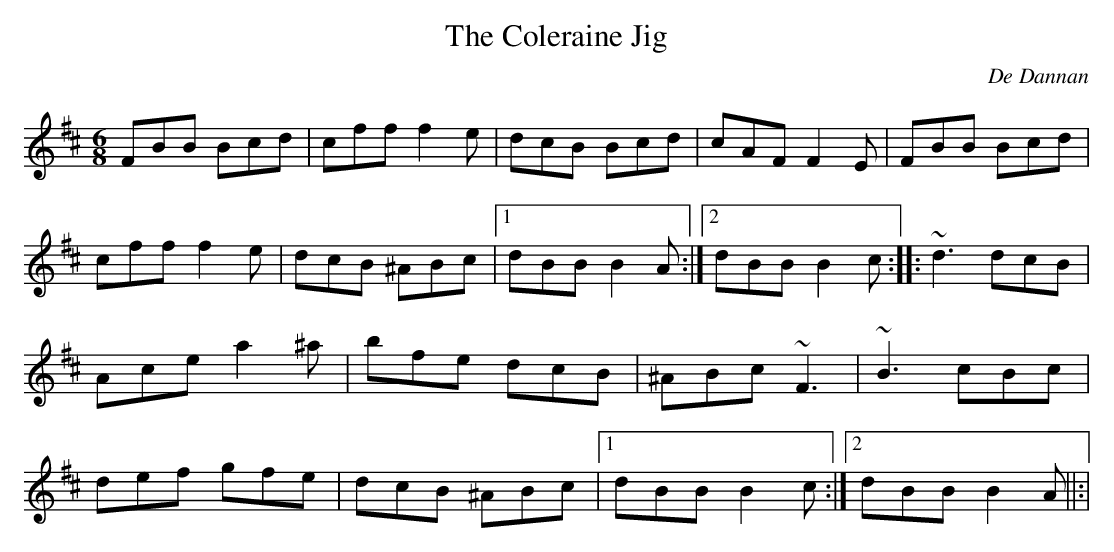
X:1
T:Coleraine Jig, The
C:De Dannan
M:6/8
L:1/8
K:Bm
FBB Bcd |cff f2 e |dcB Bcd |cAF F2 E |FBB Bcd |cff f2 e |dcB ^ABc |[1dBB B2 A :|[2dBB B2 c ::~d3 dcB |Ace a2 ^a |bfe dcB |^ABc ~F3 |~B3 cBc |def gfe |dcB ^ABc |[1dBB B2 c :|[2dBB B2 A ||:|
